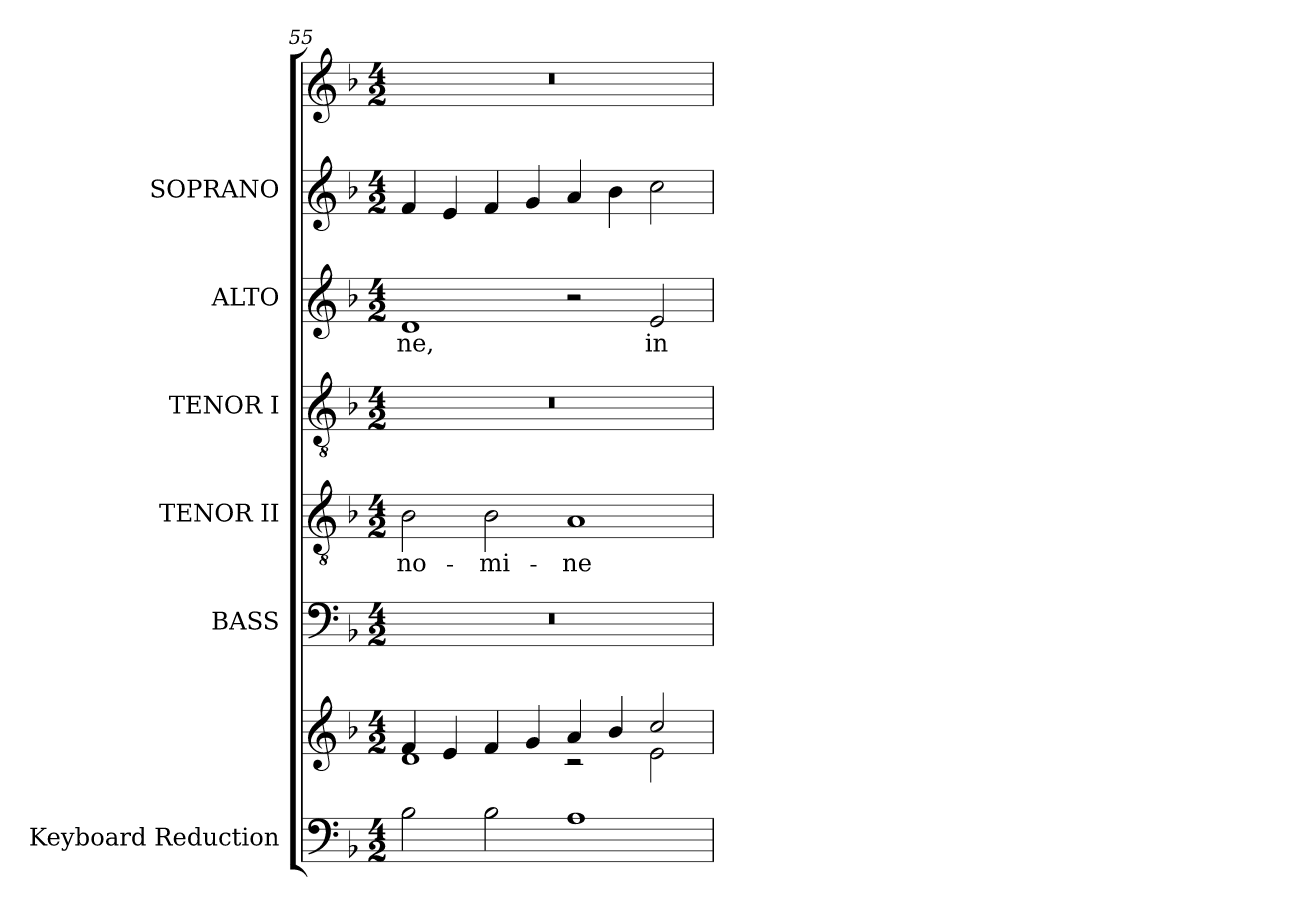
**kern	**kern	**kern	**kern	**text	**kern	**kern	**text	**kern	**kern
*part7	*part7	*part6	*part5	*part5	*part4	*part3	*part3	*part2	*part1
*staff8	*staff7	*staff6	*staff5	*staff5	*staff4	*staff3	*staff3	*staff2	*staff1
*I"Keyboard Reduction	*	*I"BASS	*I"TENOR II	*	*I"TENOR I	*I"ALTO	*	*I"SOPRANO	*
*I'Reduc.	*	*I'B.	*I'T. II	*	*I'T. I	*I'A.	*	*I'S.	*
*clefF4	*clefG2	*clefF4	*clefGv2	*	*clefGv2	*clefG2	*	*clefG2	*clefG2
*	*	*	*ITrd7c12	*	*ITrd7c12	*	*	*	*
*k[b-]	*k[b-]	*k[b-]	*k[b-]	*	*k[b-]	*k[b-]	*	*k[b-]	*k[b-]
*F:	*F:	*F:	*F:	*	*F:	*F:	*	*F:	*F:
*M4/2	*M4/2	*M4/2	*M4/2	*	*M4/2	*M4/2	*	*M4/2	*M4/2
=55	=55	=55	=55	=55	=55	=55	=55	=55	=55
*	*^	*	*	*	*	*	*	*	*
!	!	!	!LO:N:vis=1	!	!	!	!	!	!	!
!	!	!	!	!	!LO:LY:b:color=#000000	!LO:N:vis=1	!	!	!	!
!	!	!	!	!	!	!	!	!LO:LY:b:color=#000000	!	!LO:N:vis=1
2B-i\	4fi/	1di	0r	2BB-i\	no-	0r	1di	-ne,	4fi/	0r
.	4ei/	.	.	.	.	.	.	.	4ei/	.
!	!	!	!	!	!LO:LY:b:color=#000000	!	!	!	!	!
2B-i\	4fi/	.	.	2BB-i\	-mi-	.	.	.	4fi/	.
.	4gi/	.	.	.	.	.	.	.	4gi/	.
!	!	!	!	!	!LO:LY:b:color=#000000	!	!	!	!	!
1Ai	4ai/	2r	.	1AAi	-ne	.	2r	.	4ai/	.
.	4b-i/	.	.	.	.	.	.	.	4b-i\	.
!	!	!	!	!	!	!	!	!LO:LY:b:color=#000000	!	!
.	2cci/	2ei\	.	.	.	.	2ei/	in	2cci\	.
*	*v	*v	*	*	*	*	*	*	*	*
=	=	=	=	=	=	=	=	=	=
*-	*-	*-	*-	*-	*-	*-	*-	*-	*-
